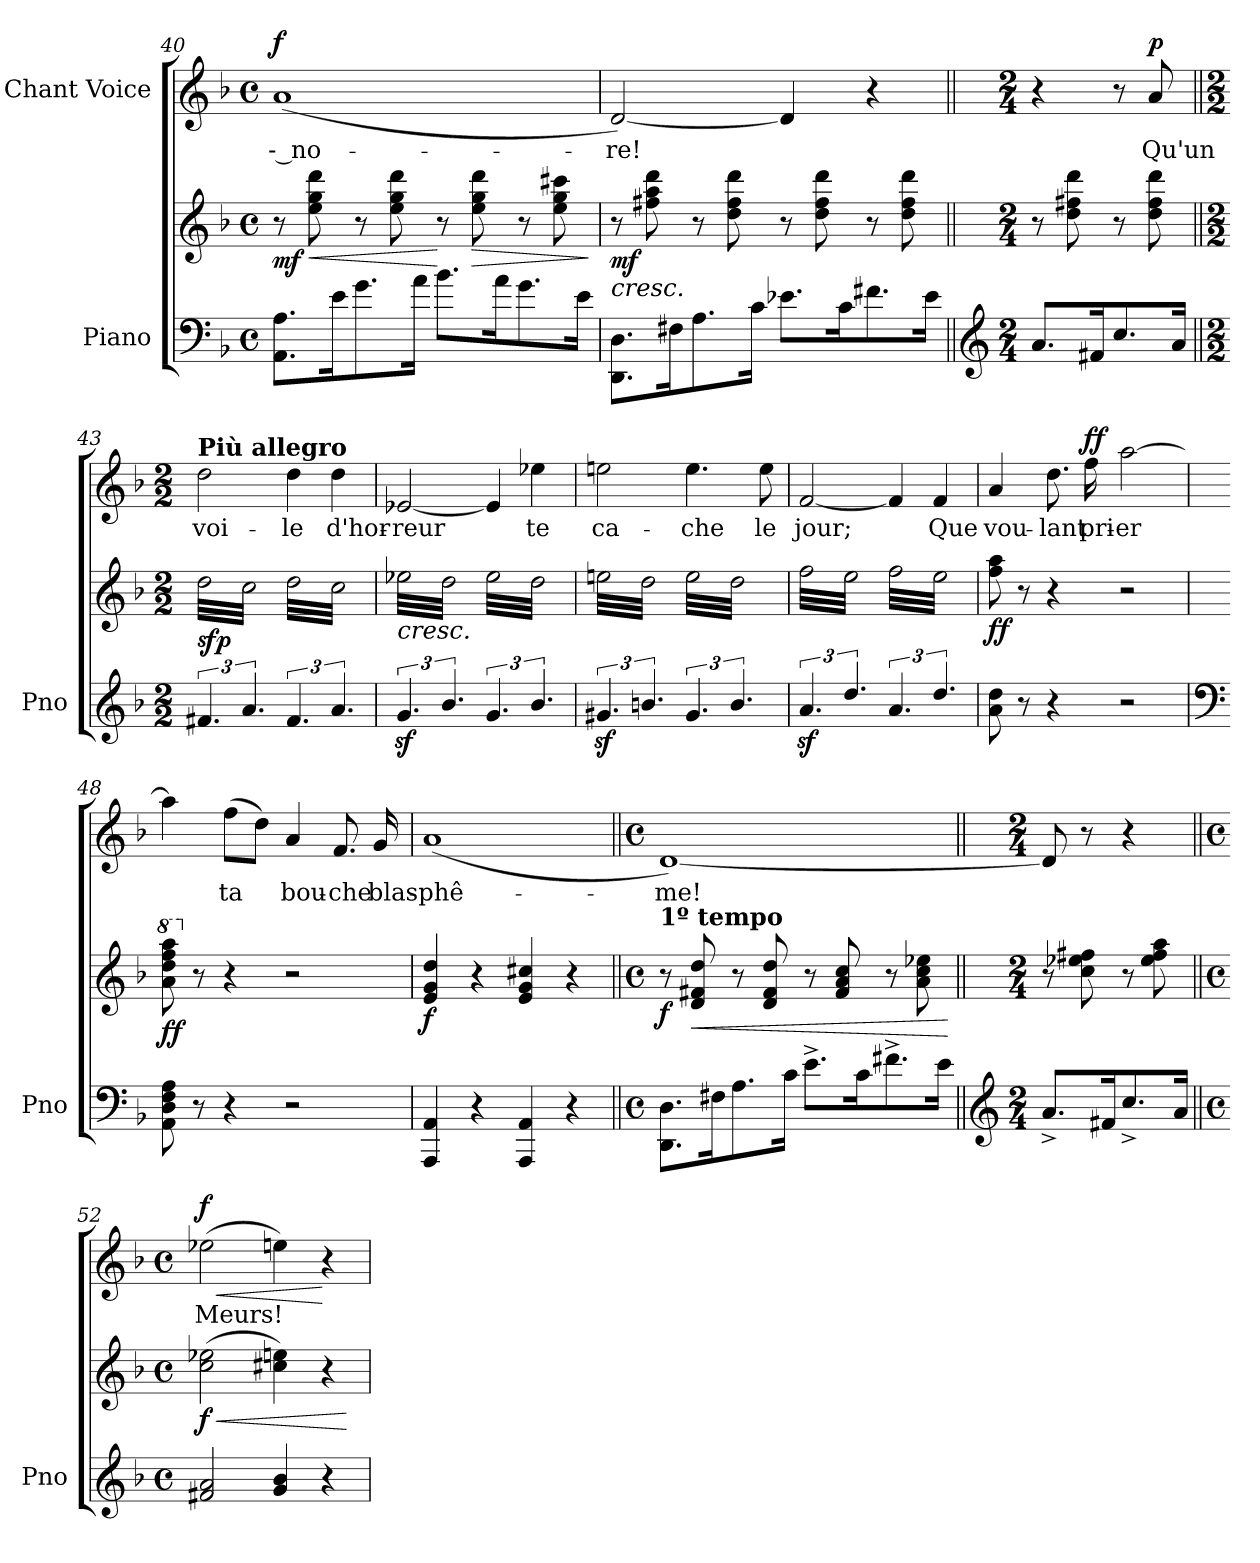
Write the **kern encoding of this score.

**kern	**kern	**dynam	**kern	**text	**dynam
*part2	*part2	*part2	*part1	*part1	*part1
*staff3	*staff2	*staff2/3	*staff1	*staff1	*staff1
*I"Piano	*	*	*I"Chant Voice	*	*
*I'Pno	*	*	*	*	*
!!LO:LB:g=z
*clefF4	*clefG2	*	*clefG2	*	*
*k[b-]	*k[b-]	*	*k[b-]	*	*
*M4/4	*M4/4	*	*M4/4	*	*
*met(c)	*met(c)	*	*met(c)	*	*
=40	=40	=40	=40	=40	=40
!	!	!LO:DY:b	!	!LO:LY:b	!LO:DY:a
8.AA\ 8.A\L	8r	mf	(<1a	-- no-	f
!	!	!LO:HP:b	!	!	!
.	8ee\ 8gg\ 8ddd\	<	.	.	.
16e\K	.	.	.	.	.
8.g\	8r	.	.	.	.
.	8ee\ 8gg\ 8ddd\	.	.	.	.
16a\Jk	.	.	.	.	.
8.b-\L	8r	[	.	.	.
!	!	!LO:HP:b	!	!	!
.	8ee\ 8gg\ 8ddd\	>	.	.	.
16a\K	.	.	.	.	.
8.g\	8r	.	.	.	.
.	8ee\ 8gg\ 8ccc#X\	.	.	.	.
16e\Jk	.	.	.	.	.
.	.	]	.	.	.
=41	=41	=41	=41	=41	=41
!	!LO:TX:b:i:t=cresc.	!	!	!	!
!	!	!LO:DY:b	!	!LO:LY:b	!
8.DD\ 8.D\L	8r	mf	[2d/)	-re!	.
.	8ff#X\ 8aa\ 8ddd\	.	.	.	.
16F#X\K	.	.	.	.	.
8.A\	8r	.	.	.	.
.	8dd\ 8ff#\ 8ddd\	.	.	.	.
16c\Jk	.	.	.	.	.
8.e-X\L	8r	.	4d/]	.	.
.	8dd\ 8ff#\ 8ddd\	.	.	.	.
16c\K	.	.	.	.	.
8.f#X\	8r	.	4r	.	.
.	8dd\ 8ff#\ 8ddd\	.	.	.	.
16e-\Jk	.	.	.	.	.
=42||	=42||	=42||	=42||	=42||	=42||
*clefG2	*	*	*	*	*
*M2/4	*M2/4	*	*M2/4	*	*
8.a/L	8r	.	4r	.	.
.	8dd\ 8ff#X\ 8ddd\	.	.	.	.
16f#X/K	.	.	.	.	.
8.cc/	8r	.	8r	.	.
!	!	!	!	!LO:LY:b	!LO:DY:a
.	8dd\ 8ff#\ 8ddd\	.	8a/	Qu'un	p
16a/Jk	.	.	.	.	.
!!LO:LB:g=z
=43||	=43||	=43||	=43||	=43||	=43||
*M2/2	*M2/2	*	*M2/2	*	*
!	!	!	!LO:TX:a:B:t=Più allegro	!	!
!	!	!LO:DY:b	!	!LO:LY:b	!
*	*tremolo	*	*	*	*
6.f#X/	32dd\LLL	sfp	2dd\	voi-	.
.	32cc\	.	.	.	.
.	32dd\	.	.	.	.
.	32cc\	.	.	.	.
.	32dd\	.	.	.	.
.	32cc\	.	.	.	.
.	32dd\	.	.	.	.
.	32cc\	.	.	.	.
6.a/	32dd\	.	.	.	.
.	32cc\	.	.	.	.
.	32dd\	.	.	.	.
.	32cc\	.	.	.	.
.	32dd\	.	.	.	.
.	32cc\	.	.	.	.
.	32dd\	.	.	.	.
.	32cc\JJJ	.	.	.	.
!	!	!	!	!LO:LY:b	!
6.f#/	32dd\LLL	.	4dd\	-le	.
.	32cc\	.	.	.	.
.	32dd\	.	.	.	.
.	32cc\	.	.	.	.
.	32dd\	.	.	.	.
.	32cc\	.	.	.	.
.	32dd\	.	.	.	.
.	32cc\	.	.	.	.
!	!	!	!	!LO:LY:b	!
6.a/	32dd\	.	4dd\	d'hor-	.
.	32cc\	.	.	.	.
.	32dd\	.	.	.	.
.	32cc\	.	.	.	.
.	32dd\	.	.	.	.
.	32cc\	.	.	.	.
.	32dd\	.	.	.	.
.	32cc\JJJ	.	.	.	.
=44	=44	=44	=44	=44	=44
!	!LO:TX:b:i:t=cresc.	!	!	!	!
!	!	!	!	!LO:LY:b	!
6.gz>/	32ee-X\LLL	.	[2e-X/	-reur	.
.	32dd\	.	.	.	.
.	32ee-X\	.	.	.	.
.	32dd\	.	.	.	.
.	32ee-X\	.	.	.	.
.	32dd\	.	.	.	.
.	32ee-X\	.	.	.	.
.	32dd\	.	.	.	.
6.b-/	32ee-X\	.	.	.	.
.	32dd\	.	.	.	.
.	32ee-X\	.	.	.	.
.	32dd\	.	.	.	.
.	32ee-X\	.	.	.	.
.	32dd\	.	.	.	.
.	32ee-X\	.	.	.	.
.	32dd\JJJ	.	.	.	.
6.g/	32ee-\LLL	.	4e-/]	.	.
.	32dd\	.	.	.	.
.	32ee-\	.	.	.	.
.	32dd\	.	.	.	.
.	32ee-\	.	.	.	.
.	32dd\	.	.	.	.
.	32ee-\	.	.	.	.
.	32dd\	.	.	.	.
!	!	!	!	!LO:LY:b	!
6.b-/	32ee-\	.	4ee-X\	te	.
.	32dd\	.	.	.	.
.	32ee-\	.	.	.	.
.	32dd\	.	.	.	.
.	32ee-\	.	.	.	.
.	32dd\	.	.	.	.
.	32ee-\	.	.	.	.
.	32dd\JJJ	.	.	.	.
=45	=45	=45	=45	=45	=45
!	!	!	!	!LO:LY:b	!LO:DY:a
!	!	!	!	!	!LO:DY:n=1:a
6.g#Xz>/	32een\LLL	.	2een\	ca-	other-dynamics f
.	32dd\	.	.	.	.
.	32een\	.	.	.	.
.	32dd\	.	.	.	.
.	32een\	.	.	.	.
.	32dd\	.	.	.	.
.	32een\	.	.	.	.
.	32dd\	.	.	.	.
6.bn/	32een\	.	.	.	.
.	32dd\	.	.	.	.
.	32een\	.	.	.	.
.	32dd\	.	.	.	.
.	32een\	.	.	.	.
.	32dd\	.	.	.	.
.	32een\	.	.	.	.
.	32dd\JJJ	.	.	.	.
!	!	!	!	!LO:LY:b	!
6.g#/	32ee\LLL	.	4.ee\	-che	.
.	32dd\	.	.	.	.
.	32ee\	.	.	.	.
.	32dd\	.	.	.	.
.	32ee\	.	.	.	.
.	32dd\	.	.	.	.
.	32ee\	.	.	.	.
.	32dd\	.	.	.	.
6.b/	32ee\	.	.	.	.
.	32dd\	.	.	.	.
.	32ee\	.	.	.	.
.	32dd\	.	.	.	.
!	!	!	!	!LO:LY:b	!
.	32ee\	.	8ee\	le	.
.	32dd\	.	.	.	.
.	32ee\	.	.	.	.
.	32dd\JJJ	.	.	.	.
=46	=46	=46	=46	=46	=46
!	!	!	!	!LO:LY:b	!
6.az>/	32ff\LLL	.	[2f/	jour;	.
.	32ee\	.	.	.	.
.	32ff\	.	.	.	.
.	32ee\	.	.	.	.
.	32ff\	.	.	.	.
.	32ee\	.	.	.	.
.	32ff\	.	.	.	.
.	32ee\	.	.	.	.
6.dd/	32ff\	.	.	.	.
.	32ee\	.	.	.	.
.	32ff\	.	.	.	.
.	32ee\	.	.	.	.
.	32ff\	.	.	.	.
.	32ee\	.	.	.	.
.	32ff\	.	.	.	.
.	32ee\JJJ	.	.	.	.
6.a/	32ff\LLL	.	4f/]	.	.
.	32ee\	.	.	.	.
.	32ff\	.	.	.	.
.	32ee\	.	.	.	.
.	32ff\	.	.	.	.
.	32ee\	.	.	.	.
.	32ff\	.	.	.	.
.	32ee\	.	.	.	.
!	!	!	!	!LO:LY:b	!
6.dd/	32ff\	.	4f/	Que	.
.	32ee\	.	.	.	.
.	32ff\	.	.	.	.
.	32ee\	.	.	.	.
.	32ff\	.	.	.	.
.	32ee\	.	.	.	.
.	32ff\	.	.	.	.
.	32ee\JJJ	.	.	.	.
*	*Xtremolo	*	*	*	*
=47	=47	=47	=47	=47	=47
!	!	!LO:DY:b	!	!LO:LY:b	!
8a\ 8dd\	8ff\ 8aa\	ff	4a/	vou-	.
.	.	.	.	.	.
.	.	.	.	.	.
.	.	.	.	.	.
8r	8r	.	.	.	.
.	.	.	.	.	.
.	.	.	.	.	.
.	.	.	.	.	.
!	!	!	!	!LO:LY:b	!
4r	4r	.	8.dd\	-lant	.
!	!	!	!	!LO:LY:b	!LO:DY:a
.	.	.	16ff\	pri-	ff
!	!	!	!	!LO:LY:b	!
2r	2r	.	[2aa\	-er	.
!!LO:LB:g=z
=48	=48	=48	=48	=48	=48
*clefF4	*	*	*	*	*
*	*8va	*	*	*	*
!	!	!LO:DY:b	!	!	!
8AA\ 8D\ 8F\ 8A\	8aa\ 8ddd\ 8fff\ 8aaa\	ff	4aa\]	.	.
*	*X8va	*	*	*	*
8r	8r	.	.	.	.
!	!	!	!	!LO:LY:b	!
4r	4r	.	(>8ff\L	ta	.
.	.	.	8dd\J)	.	.
!	!	!	!	!LO:LY:b	!
2r	2r	.	4a/	bou-	.
!	!	!	!	!LO:LY:b	!
.	.	.	8.f/	-che	.
!	!	!	!	!LO:LY:b	!
.	.	.	16g/	blas-	.
=49	=49	=49	=49	=49	=49
!	!	!LO:DY:b	!	!LO:LY:b	!
4AAA/ 4AA/	4e/ 4g/ 4dd/	f	(<1a	-phê-	.
4r	4r	.	.	.	.
4AAA/ 4AA/	4e/ 4g/ 4cc#X/	.	.	.	.
4r	4r	.	.	.	.
=50||	=50||	=50||	=50||	=50||	=50||
*M4/4	*M4/4	*	*M4/4	*	*
*met(c)	*met(c)	*	*met(c)	*	*
!	!	!	!LO:TX:a:B:t=1º tempo	!	!
!	!LO:TX:a:B:t=1º tempo	!	!	!	!
!	!	!LO:DY:b	!	!LO:LY:b	!
*	*	*	*^	*	*
8.DD\ 8.D\L	8r	f	[1d)	8ryy	-me!	.
*	*	*	*MM88	*	*	*
!	!	!LO:HP:b	!	!	!	!
.	8d/ 8f#X/ 8dd/	<	.	2..ryy	.	.
16F#X\K	.	.	.	.	.	.
8.A\	8r	.	.	.	.	.
.	8d/ 8f#/ 8dd/	.	.	.	.	.
16c\Jk	.	.	.	.	.	.
8.e^\L	8r	.	.	.	.	.
.	8f#/ 8a/ 8cc/	.	.	.	.	.
16c\K	.	.	.	.	.	.
8.f#X^\	8r	.	.	.	.	.
.	8a\ 8cc\ 8ee-X\	.	.	.	.	.
16e\Jk	.	.	.	.	.	.
.	.	[	.	.	.	.
*	*	*	*v	*v	*	*
!!LO:PB:g=z
=51||	=51||	=51||	=51||	=51||	=51||
*clefG2	*	*	*	*	*
*M2/4	*M2/4	*	*M2/4	*	*
8.a^/L	8r	.	8d/]	.	.
.	8cc\ 8ee-X\ 8ff#X\	.	8r	.	.
16f#X/K	.	.	.	.	.
8.cc^/	8r	.	4r	.	.
.	8ee-\ 8ff#\ 8aa\	.	.	.	.
16a/Jk	.	.	.	.	.
=52||	=52||	=52||	=52||	=52||	=52||
*M4/4	*M4/4	*	*M4/4	*	*
*met(c)	*met(c)	*	*met(c)	*	*
!	!	!LO:HP:b	!	!LO:LY:b	!LO:HP:b
!	!	!LO:DY:n=1:b	!	!	!LO:DY:n=1:a
2f#X/ 2a/	(>2cc\ 2ee-X\	< f	(>2ee-X\	Meurs!	< f
4g/ 4b-/	4cc#X\ 4een\)	.	4een\)	.	.
4r	4r	.	4r	.	[
.	.	[	.	.	.
=	=	=	=	=	=
*-	*-	*-	*-	*-	*-
